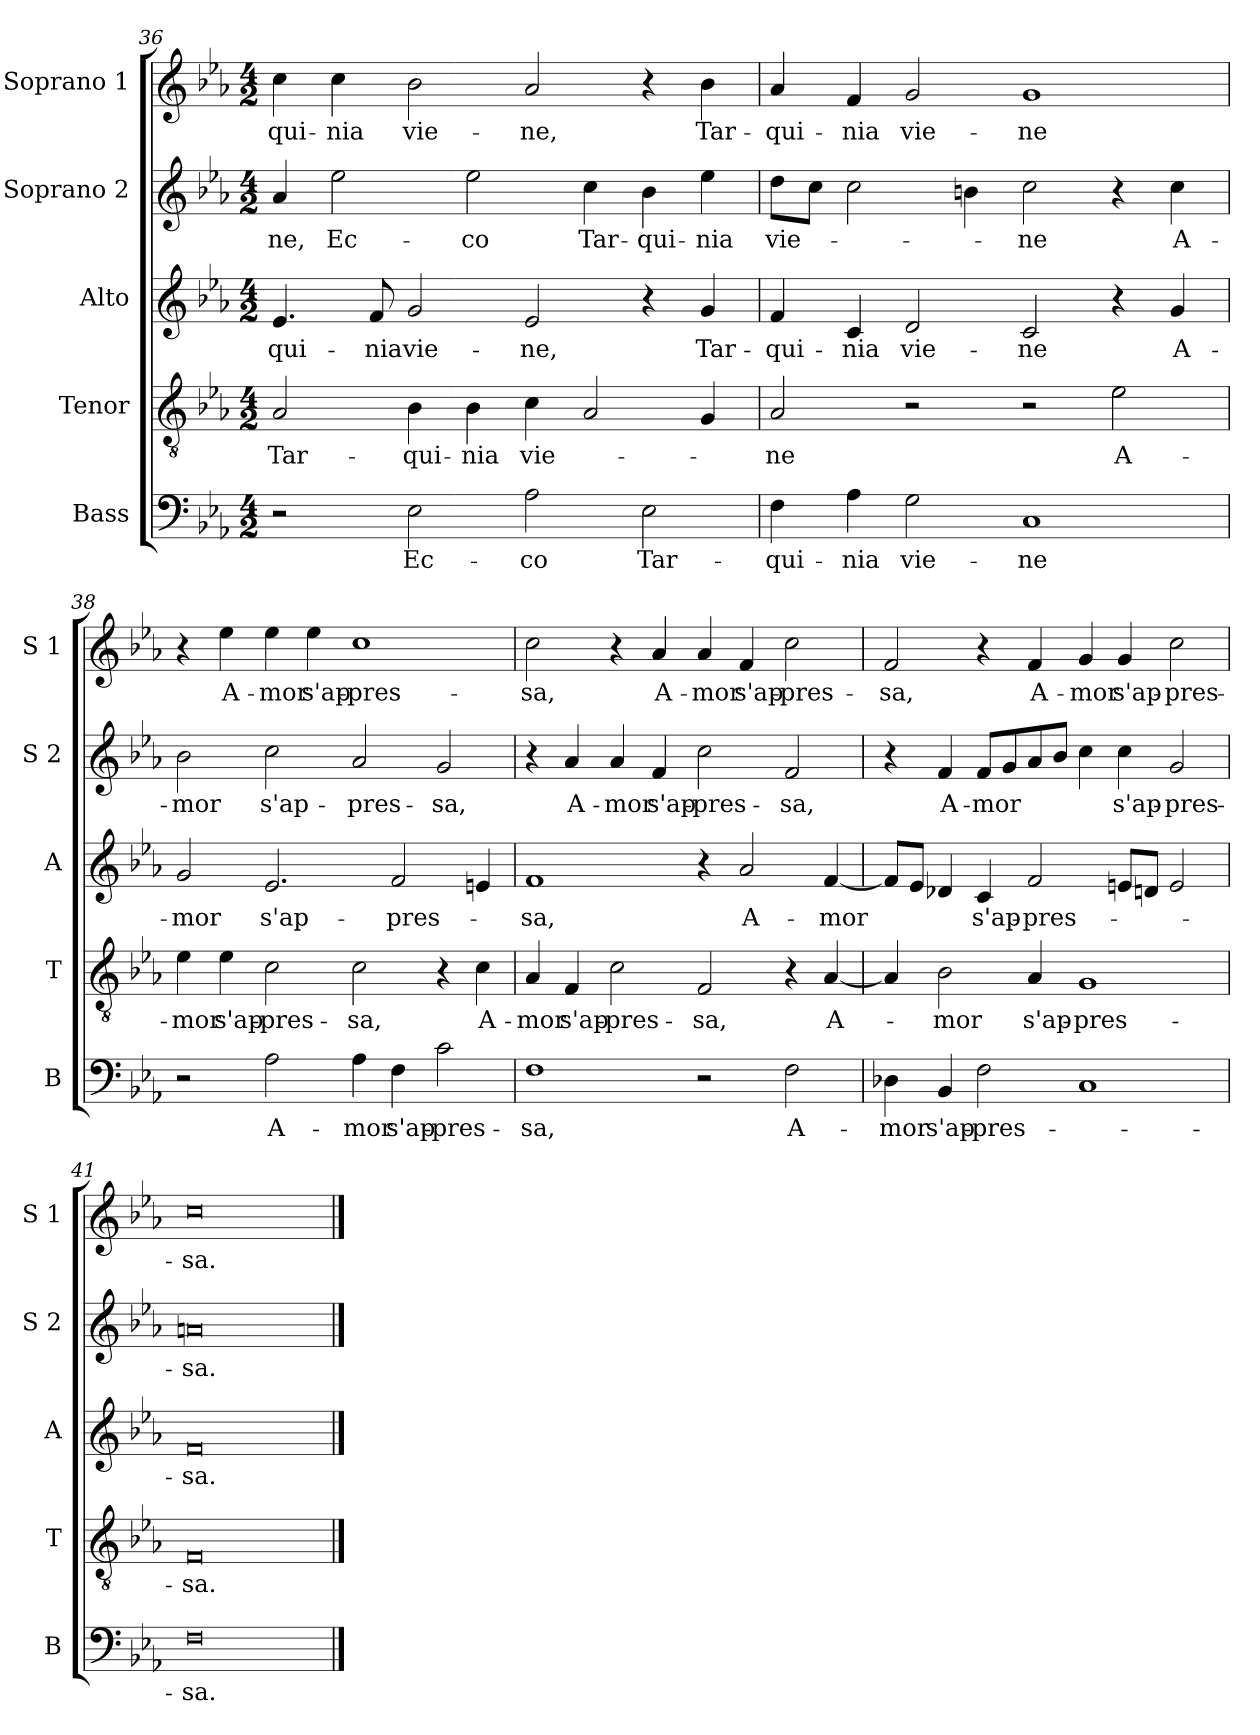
**kern	**text	**kern	**text	**kern	**text	**kern	**text	**kern	**text
*part5	*part5	*part4	*part4	*part3	*part3	*part2	*part2	*part1	*part1
*staff5	*staff5	*staff4	*staff4	*staff3	*staff3	*staff2	*staff2	*staff1	*staff1
*I"Bass	*	*I"Tenor	*	*I"Alto	*	*I"Soprano 2	*	*I"Soprano 1	*
*I'B	*	*I'T	*	*I'A	*	*I'S 2	*	*I'S 1	*
*clefF4	*	*clefGv2	*	*clefG2	*	*clefG2	*	*clefG2	*
*k[b-e-a-]	*	*k[b-e-a-]	*	*k[b-e-a-]	*	*k[b-e-a-]	*	*k[b-e-a-]	*
*E-:	*	*E-:	*	*E-:	*	*E-:	*	*E-:	*
*M4/2	*	*M4/2	*	*M4/2	*	*M4/2	*	*M4/2	*
=36	=36	=36	=36	=36	=36	=36	=36	=36	=36
!	!	!	!LO:LY:b	!	!LO:LY:b	!	!LO:LY:b	!	!LO:LY:b
2r	.	2A-/	Tar-	4.e-/	-qui-	4a-/	-ne,	4cc\	-qui-
!	!	!	!	!	!	!	!LO:LY:b	!	!LO:LY:b
.	.	.	.	.	.	2ee-\	Ec-	4cc\	-nia
!	!	!	!	!	!LO:LY:b	!	!	!	!
.	.	.	.	8f/	-nia	.	.	.	.
!	!LO:LY:b	!	!LO:LY:b	!	!LO:LY:b	!	!	!	!LO:LY:b
2E-\	Ec-	4B-\	-qui-	2g/	vie-	.	.	2b-\	vie-
!	!	!	!LO:LY:b	!	!	!	!LO:LY:b	!	!
.	.	4B-\	-nia	.	.	2ee-\	-co	.	.
!	!LO:LY:b	!	!LO:LY:b	!	!LO:LY:b	!	!	!	!LO:LY:b
2A-\	-co	4c\	vie-	2e-/	-ne,	.	.	2a-/	-ne,
!	!	!	!	!	!	!	!LO:LY:b	!	!
.	.	2A-/	.	.	.	4cc\	Tar-	.	.
!	!LO:LY:b	!	!	!	!	!	!LO:LY:b	!	!
2E-\	Tar-	.	.	4r	.	4b-\	-qui-	4r	.
!	!	!	!	!	!LO:LY:b	!	!LO:LY:b	!	!LO:LY:b
.	.	4G/	.	4g/	Tar-	4ee-\	-nia	4b-\	Tar-
!!LO:LB:g=z
=37	=37	=37	=37	=37	=37	=37	=37	=37	=37
!	!LO:LY:b	!	!LO:LY:b	!	!LO:LY:b	!	!LO:LY:b	!	!LO:LY:b
4F\	-qui-	2A-/	-ne	4f/	-qui-	8dd\L	vie-	4a-/	-qui-
.	.	.	.	.	.	8cc\J	.	.	.
!	!LO:LY:b	!	!	!	!LO:LY:b	!	!	!	!LO:LY:b
4A-\	-nia	.	.	4c/	-nia	2cc\	.	4f/	-nia
!	!LO:LY:b	!	!	!	!LO:LY:b	!	!	!	!LO:LY:b
2G\	vie-	2r	.	2d/	vie-	.	.	2g/	vie-
.	.	.	.	.	.	4bn\	.	.	.
!	!LO:LY:b	!	!	!	!LO:LY:b	!	!LO:LY:b	!	!LO:LY:b
1C	-ne	2r	.	2c/	-ne	2cc\	-ne	1g	-ne
!	!	!	!LO:LY:b	!	!	!	!	!	!
.	.	2e-\	A-	4r	.	4r	.	.	.
!	!	!	!	!	!LO:LY:b	!	!LO:LY:b	!	!
.	.	.	.	4g/	A-	4cc\	A-	.	.
=38	=38	=38	=38	=38	=38	=38	=38	=38	=38
!	!	!	!LO:LY:b	!	!LO:LY:b	!	!LO:LY:b	!	!
2r	.	4e-\	-mor	2g/	-mor	2b-\	-mor	4r	.
!	!	!	!LO:LY:b	!	!	!	!	!	!LO:LY:b
.	.	4e-\	s'ap-	.	.	.	.	4ee-\	A-
!	!LO:LY:b	!	!LO:LY:b	!	!LO:LY:b	!	!LO:LY:b	!	!LO:LY:b
2A-\	A-	2c\	-pres-	2.e-/	s'ap-	2cc\	s'ap-	4ee-\	-mor
!	!	!	!	!	!	!	!	!	!LO:LY:b
.	.	.	.	.	.	.	.	4ee-\	s'ap-
!	!LO:LY:b	!	!LO:LY:b	!	!	!	!LO:LY:b	!	!LO:LY:b
4A-\	-mor	2c\	-sa,	.	.	2a-/	-pres-	1cc	-pres-
!	!LO:LY:b	!	!	!	!LO:LY:b	!	!	!	!
4F\	s'ap-	.	.	2f/	-pres-	.	.	.	.
!	!LO:LY:b	!	!	!	!	!	!LO:LY:b	!	!
2c\	-pres-	4r	.	.	.	2g/	-sa,	.	.
!	!	!	!LO:LY:b	!	!	!	!	!	!
.	.	4c\	A-	4en/	.	.	.	.	.
=39	=39	=39	=39	=39	=39	=39	=39	=39	=39
!	!LO:LY:b	!	!LO:LY:b	!	!LO:LY:b	!	!	!	!LO:LY:b
1F	-sa,	4A-/	-mor	1f	-sa,	4r	.	2cc\	-sa,
!	!	!	!LO:LY:b	!	!	!	!LO:LY:b	!	!
.	.	4F/	s'ap-	.	.	4a-/	A-	.	.
!	!	!	!LO:LY:b	!	!	!	!LO:LY:b	!	!
.	.	2c\	-pres-	.	.	4a-/	-mor	4r	.
!	!	!	!	!	!	!	!LO:LY:b	!	!LO:LY:b
.	.	.	.	.	.	4f/	s'ap-	4a-/	A-
!	!	!	!LO:LY:b	!	!	!	!LO:LY:b	!	!LO:LY:b
2r	.	2F/	-sa,	4r	.	2cc\	-pres-	4a-/	-mor
!	!	!	!	!	!LO:LY:b	!	!	!	!LO:LY:b
.	.	.	.	2a-/	A-	.	.	4f/	s'ap-
!	!LO:LY:b	!	!	!	!	!	!LO:LY:b	!	!LO:LY:b
2F\	A-	4r	.	.	.	2f/	-sa,	2cc\	-pres-
!	!	!	!LO:LY:b	!	!LO:LY:b	!	!	!	!
.	.	[4A-/	A-	[4f/	-mor	.	.	.	.
!!LO:LB:g=z
=40	=40	=40	=40	=40	=40	=40	=40	=40	=40
!	!LO:LY:b	!	!	!	!	!	!	!	!LO:LY:b
4D-X\	-mor	4A-/]	.	8f/L]	.	4r	.	2f/	-sa,
.	.	.	.	8e-/J	.	.	.	.	.
!	!LO:LY:b	!	!LO:LY:b	!	!	!	!LO:LY:b	!	!
4BB-/	s'ap-	2B-\	-mor	4d-X/	.	4f/	A-	.	.
!	!LO:LY:b	!	!	!	!LO:LY:b	!	!LO:LY:b	!	!
2F\	-pres-	.	.	4c/	s'ap-	8f/L	-mor	4r	.
.	.	.	.	.	.	8g/	.	.	.
!	!	!	!LO:LY:b	!	!LO:LY:b	!	!	!	!LO:LY:b
.	.	4A-/	s'ap-	2f/	-pres-	8a-/	.	4f/	A-
.	.	.	.	.	.	8b-/J	.	.	.
!	!	!	!LO:LY:b	!	!	!	!	!	!LO:LY:b
1C	.	1G	-pres-	.	.	4cc\	.	4g/	-mor
!	!	!	!	!	!	!	!LO:LY:b	!	!LO:LY:b
.	.	.	.	8en/L	.	4cc\	s'ap-	4g/	s'ap-
.	.	.	.	8dn/J	.	.	.	.	.
!	!	!	!	!	!	!	!LO:LY:b	!	!LO:LY:b
.	.	.	.	2e/	.	2g/	-pres-	2cc\	-pres-
=41	=41	=41	=41	=41	=41	=41	=41	=41	=41
!	!LO:LY:b	!	!LO:LY:b	!	!LO:LY:b	!	!LO:LY:b	!	!LO:LY:b
0F	-sa.	0F	-sa.	0f	-sa.	0an	-sa.	0cc	-sa.
==	==	==	==	==	==	==	==	==	==
*-	*-	*-	*-	*-	*-	*-	*-	*-	*-
